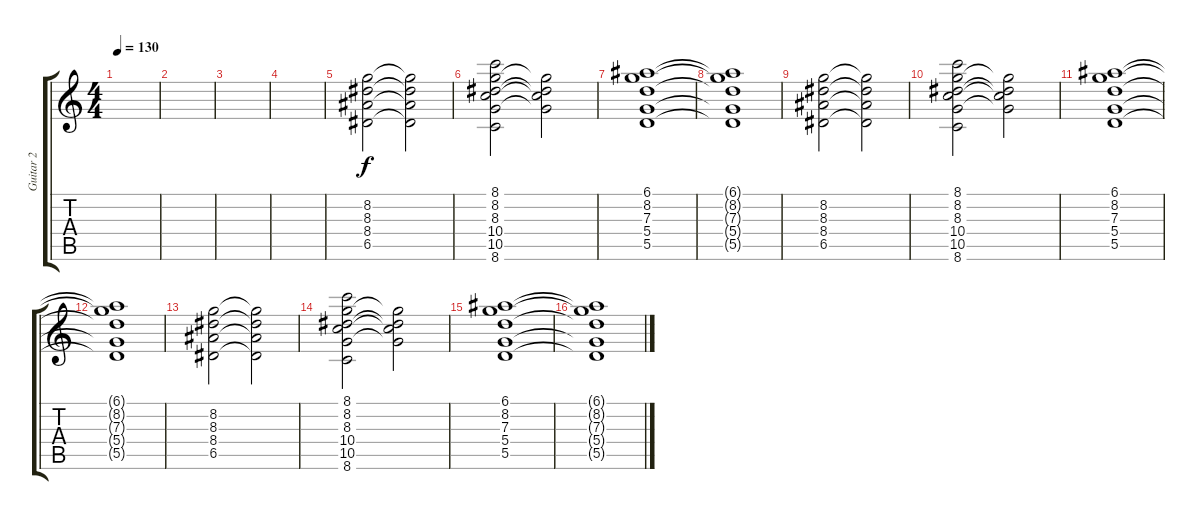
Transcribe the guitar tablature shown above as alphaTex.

\track ("Guitar 2" "Guitar 2") {instrument electricguitarclean}
\staff {score tabs}
\tuning (E4 B3 G3 D3 A2 E2) {hide}
\ts (4 4)
\tempo 130
\clef g2
\ks c
|
|
|
|
(8.2 8.3 8.4 6.5).2 (8.2{t} 8.3{t} 8.4{t} 6.5{t}).2 |
(8.1 8.2 8.3 10.4 10.5 8.6).2 (8.2{t} 8.3{t} 10.4{t} 10.5{t}).2 |
(6.1 8.2 7.3 5.4 5.5).1 |
(6.1{t} 8.2{t} 7.3{t} 5.4{t} 5.5{t}).1 |
(8.2 8.3 8.4 6.5).2 (8.2{t} 8.3{t} 8.4{t} 6.5{t}).2 |
(8.1 8.2 8.3 10.4 10.5 8.6).2 (8.2{t} 8.3{t} 10.4{t} 10.5{t}).2 |
(6.1 8.2 7.3 5.4 5.5).1 |
(6.1{t} 8.2{t} 7.3{t} 5.4{t} 5.5{t}).1 |
(8.2 8.3 8.4 6.5).2 (8.2{t} 8.3{t} 8.4{t} 6.5{t}).2 |
(8.1 8.2 8.3 10.4 10.5 8.6).2 (8.2{t} 8.3{t} 10.4{t} 10.5{t}).2 |
(6.1 8.2 7.3 5.4 5.5).1 |
(6.1{t} 8.2{t} 7.3{t} 5.4{t} 5.5{t}).1
